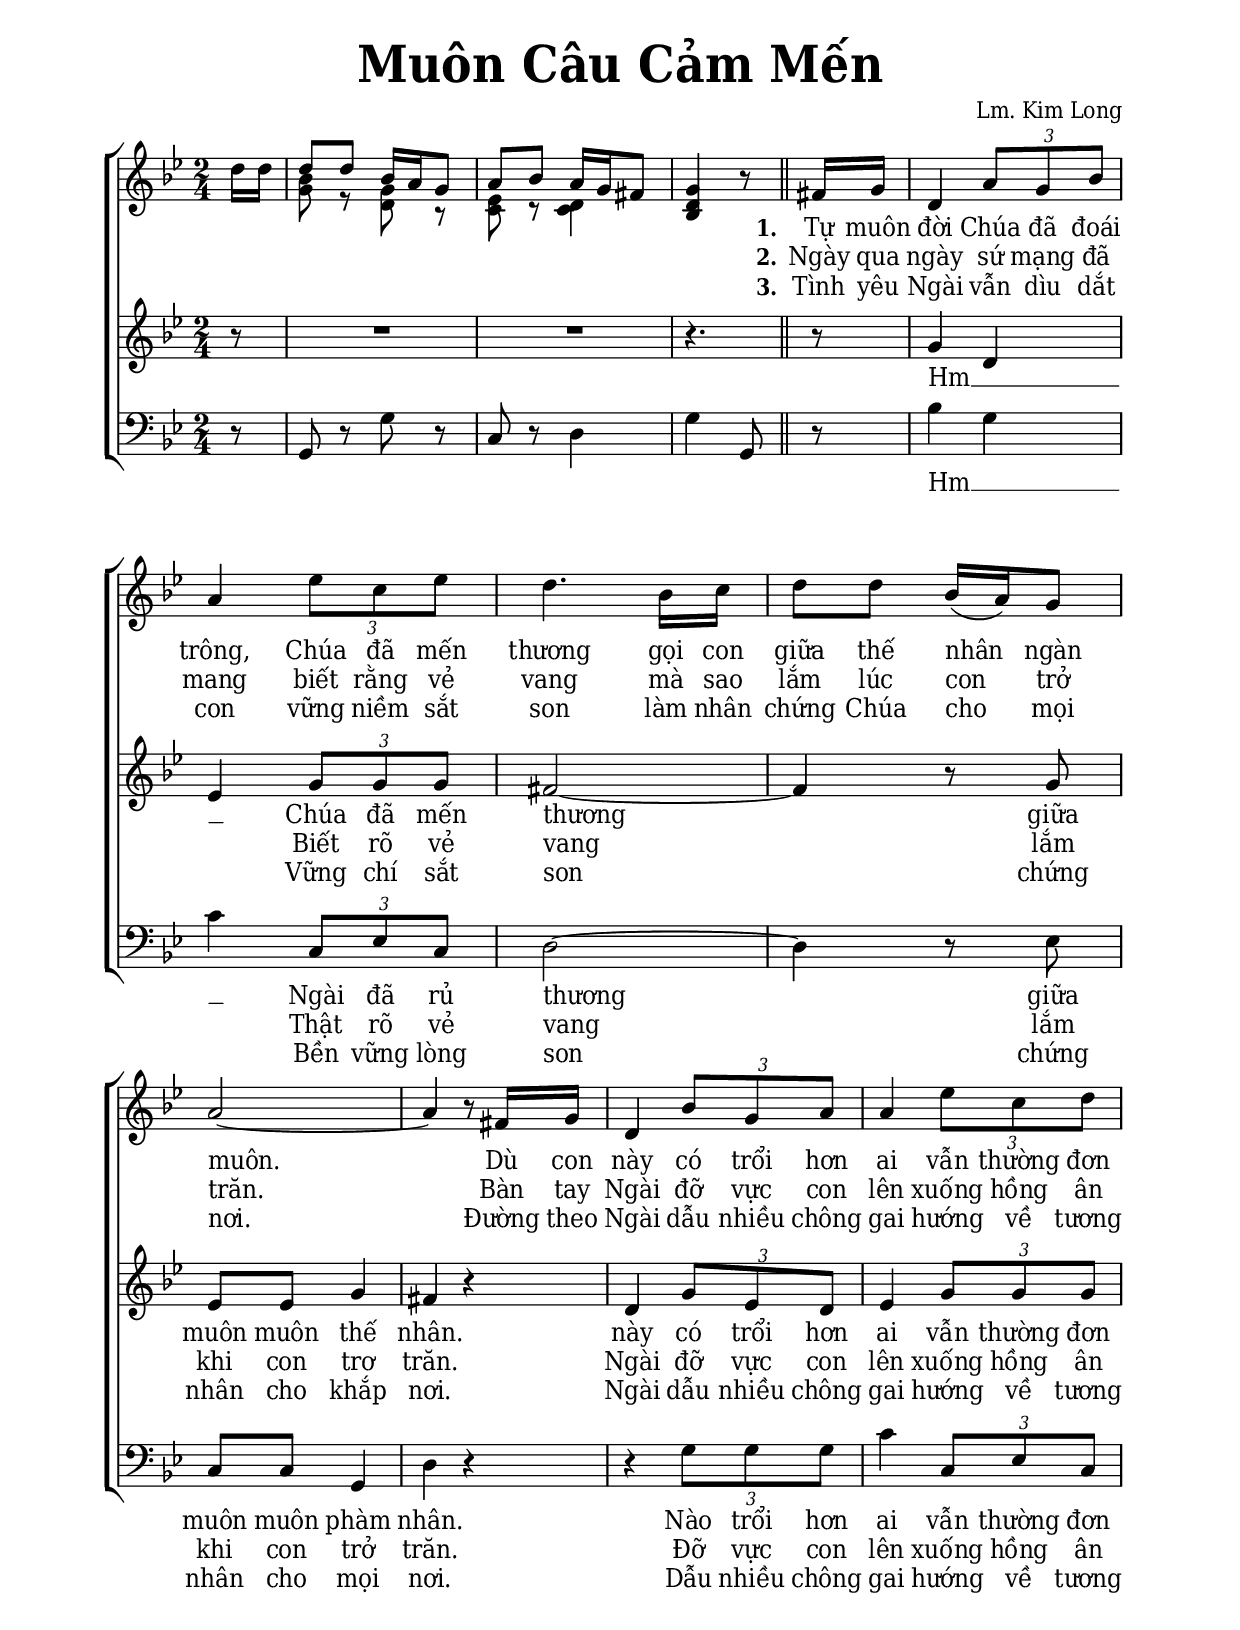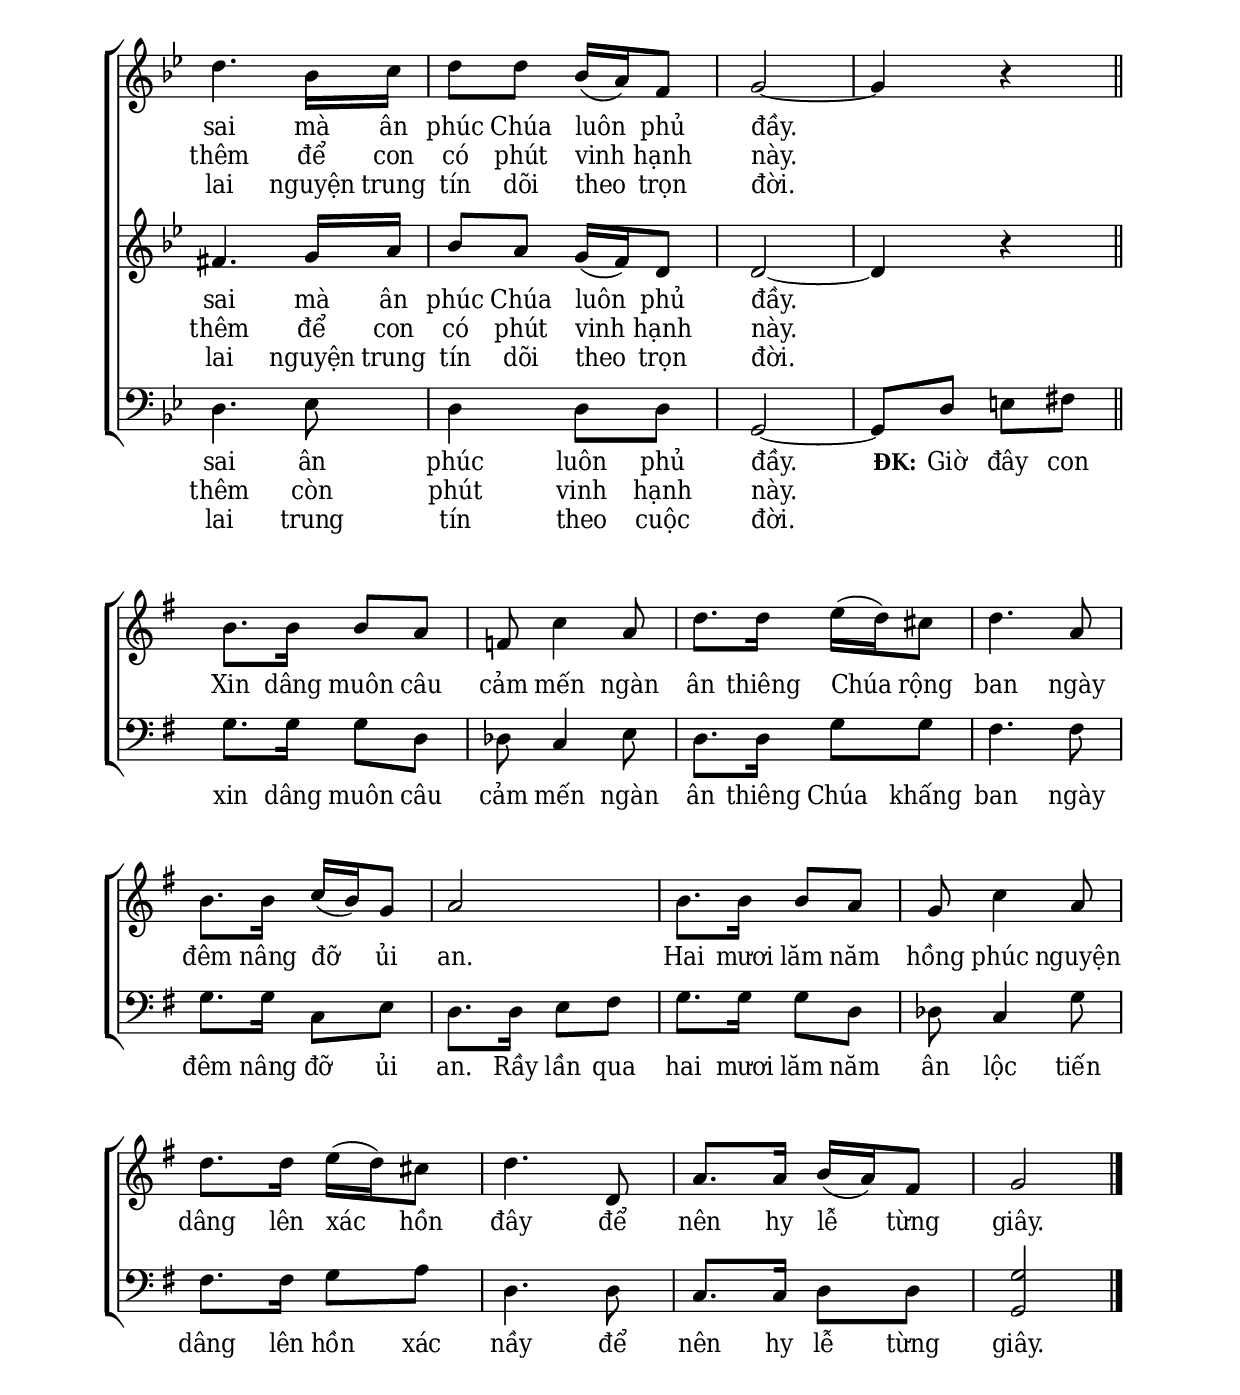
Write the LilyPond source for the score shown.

% Cài đặt chung
\version "2.22.1"
\include "english.ly"

\header {
  title = \markup { \fontsize #3 "Muôn Câu Cảm Mến" }
  composer = "Lm. Kim Long"
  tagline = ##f
}

% Đổi kích thước nốt cho bè phụ
notBePhu =
#(define-music-function (font-size music) (number? ly:music?)
   (for-some-music
     (lambda (m)
       (if (music-is-of-type? m 'rhythmic-event)
           (begin
             (set! (ly:music-property m 'tweaks)
                   (cons `(font-size . ,font-size)
                         (ly:music-property m 'tweaks)))
             #t)
           #f))
     music)
   music)

% Nhạc
nhacPhienKhucSop = \relative c'' {
  \key bf \major
  \partial 8 d16 d |
  <<
    {
      d8 d   bf16 a g8 |
      a bf a16 g fs8
    }
    \\
    {
      <bf g>8 r <g d> r |
      <ef c> r <d c>4
    }
  >>
  <g d bf>4 r8 \bar "||"
  
  fs16 g |
  d4 \tuplet 3/2 { a'8 g bf } |
  a4 \tuplet 3/2 { ef'8 c ef } |
  d4. bf16 c |
  d8 d bf16 (a) g8 |
  a2 ~ |
  a4 r8 fs16 g |
  d4 \tuplet 3/2 { bf'8 g a } |
  a4 \tuplet 3/2 { ef'8 c d } |
  d4. bf16 c |
  d8 d bf16 (a) f8 |
  g2 ~ |
  g4 r \bar "||"
}

nhacPhienKhucAlto = \relative c'' {
  \key bf \major
  r8 |
  R2*2
  r4.
  r8 |
  g4 d |
  ef \tuplet 3/2 { g8 g g } |
  fs2 ~ |
  fs4 r8 g |
  ef ef g4 |
  fs4 r |
  d \tuplet 3/2 { g8 ef d } |
  ef4 \tuplet 3/2 { g8 g g } |
  fs4. g16 a |
  bf8 a g16 (f) d8 |
  d2 ~ |
  d4 r
}

nhacPhienKhucBas = \relative c {
  \key bf \major
  r8 |
  g r g' r |
  c, r d4 |
  g g,8
  r |
  bf'4 g4 |
  c \tuplet 3/2 { c,8 ef c } |
  d2 ~ |
  d4 r8 ef |
  c c g4 |
  d' r |
  r \tuplet 3/2 { g8 g g } |
  c4 \tuplet 3/2 { c,8 ef c } |
  d4. ef8 |
  d4 d8 d |
  g,2 ~ |
  g8
  d' e! fs
}

nhacDiepKhucSop = \relative c'' {
  \key g \major
  b8. b16 b8 a |
  f! c'4 a8 |
  d8. d16 e (d) cs8 |
  d4. a8 |
  b8. b16 c (b) g8 |
  a2 |
  b8. b16 b8 a |
  g c4 a8 |
  d8. d16 e (d) cs8 |
  d4. d,8 |
  a'8. a16 b (a) fs8 |
  g2 \bar "|."
}

nhacDiepKhucBas = \relative c' {
  \key g \major
  g8. g16 g8 d |
  df c4 e8 |
  d8. d16 g8 g |
  fs4. fs8 |
  g8. g16 c,8 e |
  d8. d16 e8 fs |
  g8. g16 g8 d |
  df c4 g'8 |
  fs8. fs16 g8 a |
  d,4. d8 |
  c8. c16 d8 d |
  <g g,>2
}

% Lời
loiPhienKhucSopMot = \lyricmode {
  \repeat unfold 3 { _ }
  \set stanza = "1."
  Tự muôn đời Chúa đã đoái trông,
  Chúa đã mến thương gọi con giữa thế nhân ngàn muôn.
  Dù con này có trổi hơn ai vẫn thường đơn sai
  mà ân phúc Chúa luôn phủ đầy.
}

loiPhienKhucSopHai = \lyricmode {
  \repeat unfold 3 { _ }
  \set stanza = "2."
  Ngày qua ngày sứ mạng đã mang biết rằng vẻ vang
  mà sao lắm lúc con trở trăn.
  Bàn tay Ngài đỡ vực con lên
  xuống hồng ân thêm để con có phút vinh hạnh này.
}

loiPhienKhucSopBa = \lyricmode {
  \repeat unfold 3 { _ }
  \set stanza = "3."
  Tình yêu Ngài vẫn dìu dắt con vững niềm sắt son
  làm nhân chứng Chúa cho mọi nơi.
  Đường theo Ngài dẫu nhiều chông gai
  hướng về tương lai nguyện trung tín dõi theo trọn đời.
}

loiPhienKhucAltoMot = \lyricmode {
  Hm __ _ _ Chúa đã mến thương giữa muôn muôn thế nhân.
  này có trổi hơn ai vẫn thường đơn sai
  mà ân phúc Chúa luôn phủ đầy.
}

loiPhienKhucAltoHai = \lyricmode {
  _ _ _
  Biết rõ vẻ vang
  lắm khi con trơ trăn.
  Ngài đỡ vực con lên
  xuống hồng ân thêm để con có phút vinh hạnh này.
}

loiPhienKhucAltoBa = \lyricmode {
  _ _ _
  Vững chí sắt son chứng nhân cho khắp nơi.
  Ngài dẫu nhiều chông gai
  hướng về tương lai nguyện trung tín dõi theo trọn đời.
}

loiPhienKhucBasMot = \lyricmode {
  \repeat unfold 6 { _ }
  Hm __ _ _ Ngài đã rủ thương giữa muôn muôn phàm nhân.
  Nào trổi hơn ai vẫn thường đơn sai ân phúc luôn phủ đầy.
  \set stanza = "ĐK:"
  Giờ đây con
}

loiPhienKhucBasHai = \lyricmode {
  \repeat unfold 9 { _ }
  Thật rõ vẻ vang lắm khi con trở trăn.
  Đỡ vực con lên
  xuống hồng ân thêm
  còn phút vinh hạnh này.
}

loiPhienKhucBasBa = \lyricmode {
  \repeat unfold 9 { _ }
  Bền vững lòng son chứng nhân cho mọi nơi.
  Dẫu nhiều chông gai hướng về tương lai
  trung tín theo cuộc đời.
}

loiDiepKhucSop = \lyricmode {
  Xin dâng muôn câu cảm mến ngàn ân thiêng Chúa rộng ban
  ngày đêm nâng đỡ ủi an.
  Hai mươi lăm năm hồng phúc nguyện dâng lên xác hồn đây
  để nên hy lễ từng giây.
}

loiDiepKhucBas = \lyricmode {
  xin dâng muôn câu cảm mến ngàn ân thiêng
  Chúa khấng ban ngày đêm nâng đỡ ủi an.
  Rầy lần qua hai mươi lăm năm ân lộc
  tiến dâng lên hồn xác nầy để nên hy lễ từng giây.
}

% Dàn trang
\paper {
  #(set-paper-size "a4")
  top-margin = 15\mm
  bottom-margin = 15\mm
  left-margin = 20\mm
  right-margin = 20\mm
  indent = #0
  #(define fonts
    (make-pango-font-tree
      "Deja Vu Serif Condensed"
      "Deja Vu Serif Condensed"
      "Deja Vu Serif Condensed"
      (/ 20 20)))
  print-page-number = #f
  %page-count = #2
}

TongNhip = {
  \time 2/4
  \set Timing.beamExceptions = #'()
  \set Timing.baseMoment = #(ly:make-moment 1/4)
}

\score {
  \new ChoirStaff <<
    \new Staff <<
      \new Voice = "beSop" {
        \clef treble \TongNhip \nhacPhienKhucSop
      }
      \new Lyrics \lyricsto beSop \loiPhienKhucSopMot
      \new Lyrics \lyricsto beSop \loiPhienKhucSopHai
      \new Lyrics \lyricsto beSop \loiPhienKhucSopBa
    >>
    \new Staff <<
      \new Voice = "beAlto" {
        \clef treble \TongNhip \nhacPhienKhucAlto
      }
      \new Lyrics \lyricsto beAlto \loiPhienKhucAltoMot
      \new Lyrics \lyricsto beAlto \loiPhienKhucAltoHai
      \new Lyrics \lyricsto beAlto \loiPhienKhucAltoBa
    >>
    \new Staff <<
        \clef "bass"
        \new Voice = beBas {
          \TongNhip \nhacPhienKhucBas
        }
      \new Lyrics \lyricsto beBas \loiPhienKhucBasMot
      \new Lyrics \lyricsto beBas \loiPhienKhucBasHai
      \new Lyrics \lyricsto beBas \loiPhienKhucBasBa
    >>
  >>
  \layout {
    \override Lyrics.LyricSpace.minimum-distance = #0.6
    \override Score.BarNumber.break-visibility = ##(#f #f #f)
    \override Score.SpacingSpanner.uniform-stretching = ##t
    \context {
      \Staff \RemoveEmptyStaves
      \override VerticalAxisGroup.remove-first = ##t
    }
  }
}

\score {
  \new ChoirStaff <<
    \new Staff <<
        \clef treble
        \new Voice = beSop {
          \TongNhip \nhacDiepKhucSop
        }
      \new Lyrics \lyricsto beSop \loiDiepKhucSop
    >>
    \new Staff <<
        \clef bass
        \new Voice = beBas {
          \TongNhip \nhacDiepKhucBas
        }
      \new Lyrics \lyricsto beBas \loiDiepKhucBas
    >>
  >>
  \layout {
    \override Staff.TimeSignature.transparent = ##t
    \override Lyrics.LyricSpace.minimum-distance = #0.6
    \override Score.BarNumber.break-visibility = ##(#f #f #f)
    \override Score.SpacingSpanner.uniform-stretching = ##t
  }
}
